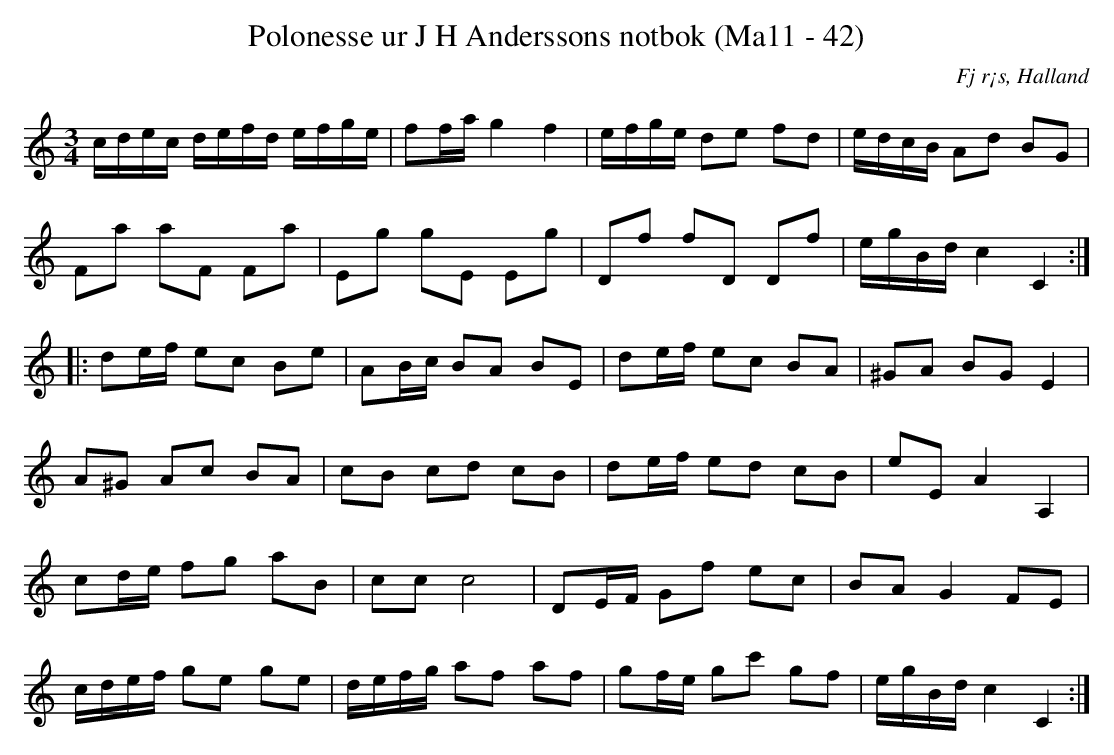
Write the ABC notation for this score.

X:1
T:Polonesse ur J H Anderssons notbok (Ma11 - 42)
O:Fj r¡s, Halland
M:3/4
L:1/16
K:C
cdec defd efge|f2fa g4 f4|efge d2e2 f2d2|edcB A2d2 B2G2|
F2a2 a2F2 F2a2|E2g2 g2E2 E2g2|D2f2 f2D2 D2f2|egBd c4C4:|
|:d2ef e2c2 B2e2|A2Bc B2A2 B2E2|d2ef e2c2 B2A2|^G2A2 B2G2 E4|
A2^G2 A2c2 B2A2|c2B2 c2d2 c2B2|d2ef e2d2 c2B2|e2E2 A4A,4|
c2de f2g2 a2B2|c2c2 c8|D2EF G2f2 e2c2|B2A2 G4 F2E2|
cdef g2e2 g2e2|defg a2f2 a2f2|g2fe g2c'2 g2f2|egBd c4 C4:|
